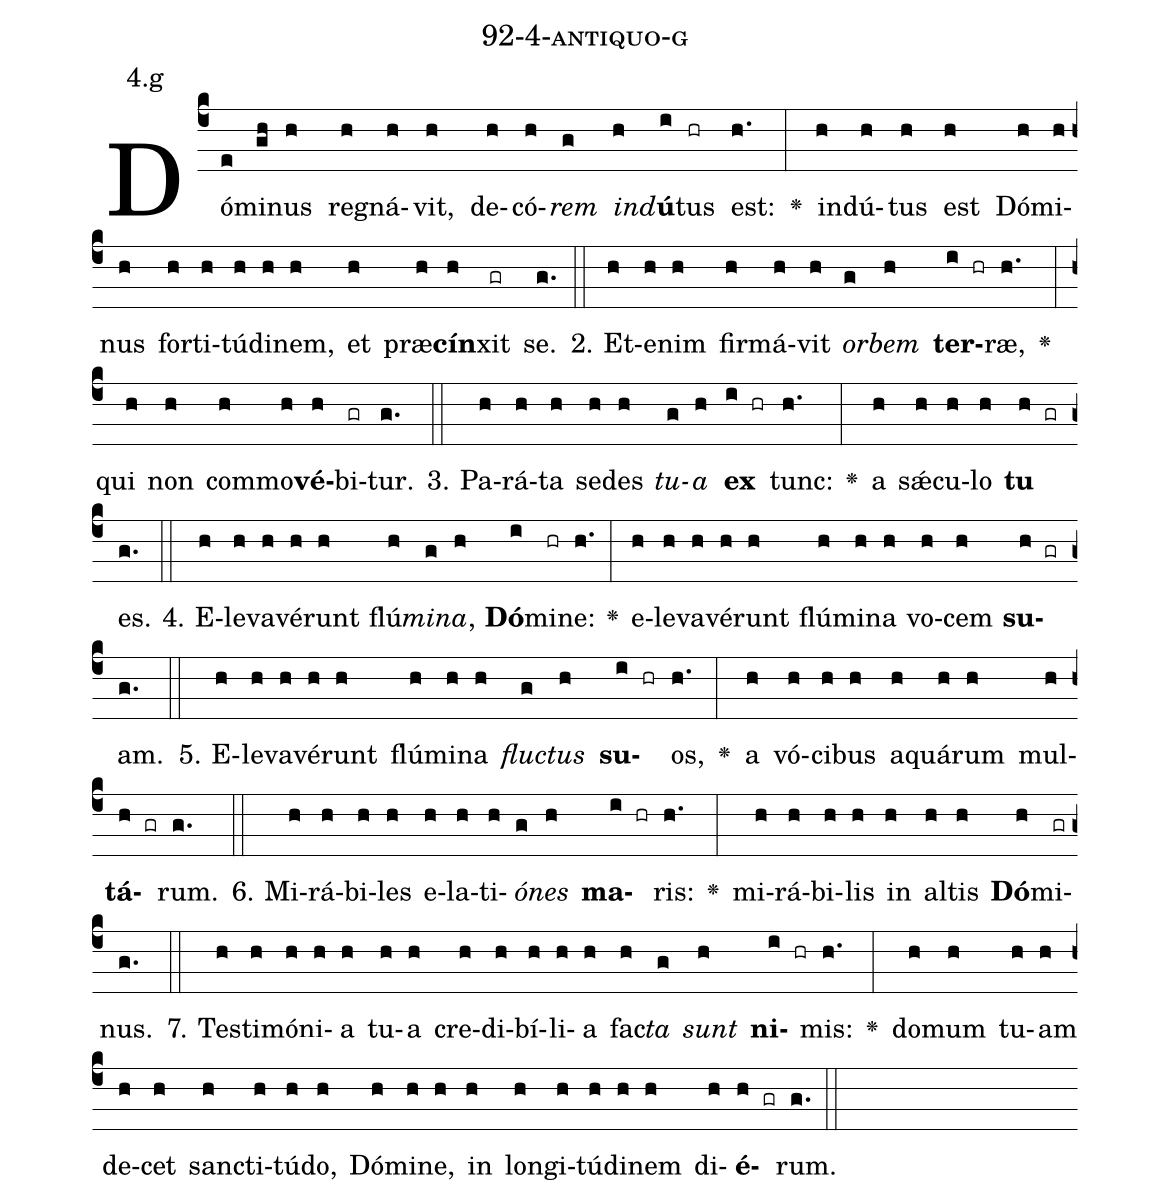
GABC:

name: 92-4-antiquo-g;
annotation: 4.g;
%%
(c4)Dó(e)mi(gh)nus(h) re(h)gná(h)vit,(h) de(h)có(h)<i>rem</i>(g) <i>ind</i>(h)<b>ú</b>(i)tus(hr) est:(h.) <v>\greheightstar</v>(:) ind(h)ú(h)tus(h) est(h) Dó(h)mi(h)nus(h) for(h)ti(h)tú(h)di(h)nem,(h) et(h) præ(h)<b>cín</b>(h)xit(gr) se.(g.) (::)
2. Et(h)e(h)nim(h) fir(h)má(h)vit(h) <i>or</i>(g)<i>bem</i>(h) <b>ter</b>(i hr)ræ,(h.) <v>\greheightstar</v>(:) qui(h) non(h) com(h)mo(h)<b>vé</b>(h)bi(gr)tur.(g.) (::)
3. Pa(h)rá(h)ta(h) se(h)des(h) <i>tu</i>(g)<i>a</i>(h) <b>ex</b>(i hr) tunc:(h.) <v>\greheightstar</v>(:) a(h) sǽ(h)cu(h)lo(h) <b>tu</b>(h gr) es.(g.) (::)
4. E(h)le(h)va(h)vé(h)runt(h) flú(h)<i>mi</i>(g)<i>na</i>,(h) <b>Dó</b>(i)mi(hr)ne:(h.) <v>\greheightstar</v>(:) e(h)le(h)va(h)vé(h)runt(h) flú(h)mi(h)na(h) vo(h)cem(h) <b>su</b>(h gr)am.(g.) (::)
5. E(h)le(h)va(h)vé(h)runt(h) flú(h)mi(h)na(h) <i>fluc</i>(g)<i>tus</i>(h) <b>su</b>(i hr)os,(h.) <v>\greheightstar</v>(:) a(h) vó(h)ci(h)bus(h) a(h)quá(h)rum(h) mul(h)<b>tá</b>(h gr)rum.(g.) (::)
6. Mi(h)rá(h)bi(h)les(h) e(h)la(h)ti(h)<i>ó</i>(g)<i>nes</i>(h) <b>ma</b>(i hr)ris:(h.) <v>\greheightstar</v>(:) mi(h)rá(h)bi(h)lis(h) in(h) al(h)tis(h) <b>Dó</b>(h)mi(gr)nus.(g.) (::)
7. Tes(h)ti(h)mó(h)ni(h)a(h) tu(h)a(h) cre(h)di(h)bí(h)li(h)a(h) fac(h)<i>ta</i>(g) <i>sunt</i>(h) <b>ni</b>(i hr)mis:(h.) <v>\greheightstar</v>(:) do(h)mum(h) tu(h)am(h) de(h)cet(h) sanc(h)ti(h)tú(h)do,(h) Dó(h)mi(h)ne,(h) in(h) lon(h)gi(h)tú(h)di(h)nem(h) di(h)<b>é</b>(h gr)rum.(g.) (::)
